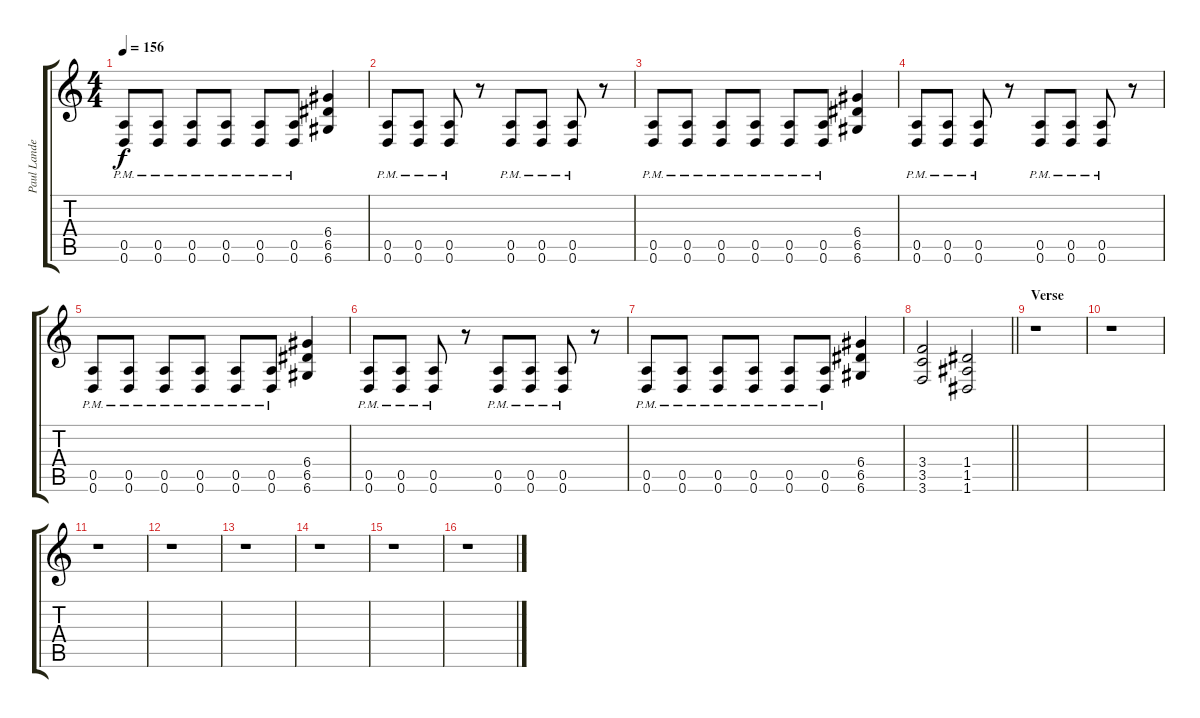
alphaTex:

\track ("Paul Landers" "Paul Lande") {instrument distortionguitar}
\staff {score tabs}
\tuning (E4 B3 G3 D3 A2 D2) {hide}
\ts (4 4)
\tempo 156
\clef g2
\ks c
(0.5{pm} 0.6{pm}).8{dy f} (0.5{pm} 0.6{pm}).8 (0.5{pm} 0.6{pm}).8 (0.5{pm} 0.6{pm}).8 (0.5{pm} 0.6{pm}).8 (0.5{pm} 0.6{pm}).8 (6.4 6.5 6.6).4 |
(0.5{pm} 0.6{pm}).8 (0.5{pm} 0.6{pm}).8 (0.5{pm} 0.6{pm}).8 r.8 (0.5{pm} 0.6{pm}).8 (0.5{pm} 0.6{pm}).8 (0.5{pm} 0.6{pm}).8 r.8 |
(0.5{pm} 0.6{pm}).8 (0.5{pm} 0.6{pm}).8 (0.5{pm} 0.6{pm}).8 (0.5{pm} 0.6{pm}).8 (0.5{pm} 0.6{pm}).8 (0.5{pm} 0.6{pm}).8 (6.4 6.5 6.6).4 |
(0.5{pm} 0.6{pm}).8 (0.5{pm} 0.6{pm}).8 (0.5{pm} 0.6{pm}).8 r.8 (0.5{pm} 0.6{pm}).8 (0.5{pm} 0.6{pm}).8 (0.5{pm} 0.6{pm}).8 r.8 |
(0.5{pm} 0.6{pm}).8 (0.5{pm} 0.6{pm}).8 (0.5{pm} 0.6{pm}).8 (0.5{pm} 0.6{pm}).8 (0.5{pm} 0.6{pm}).8 (0.5{pm} 0.6{pm}).8 (6.4 6.5 6.6).4 |
(0.5{pm} 0.6{pm}).8 (0.5{pm} 0.6{pm}).8 (0.5{pm} 0.6{pm}).8 r.8 (0.5{pm} 0.6{pm}).8 (0.5{pm} 0.6{pm}).8 (0.5{pm} 0.6{pm}).8 r.8 |
(0.5{pm} 0.6{pm}).8 (0.5{pm} 0.6{pm}).8 (0.5{pm} 0.6{pm}).8 (0.5{pm} 0.6{pm}).8 (0.5{pm} 0.6{pm}).8 (0.5{pm} 0.6{pm}).8 (6.4 6.5 6.6).4 |
\barLineRight lightlight
(3.4 3.5 3.6).2 (1.4 1.5 1.6).2 |
\section ("" "Verse")
r.1 |
r.1 |
r.1 |
r.1 |
r.1 |
r.1 |
r.1 |
r.1
